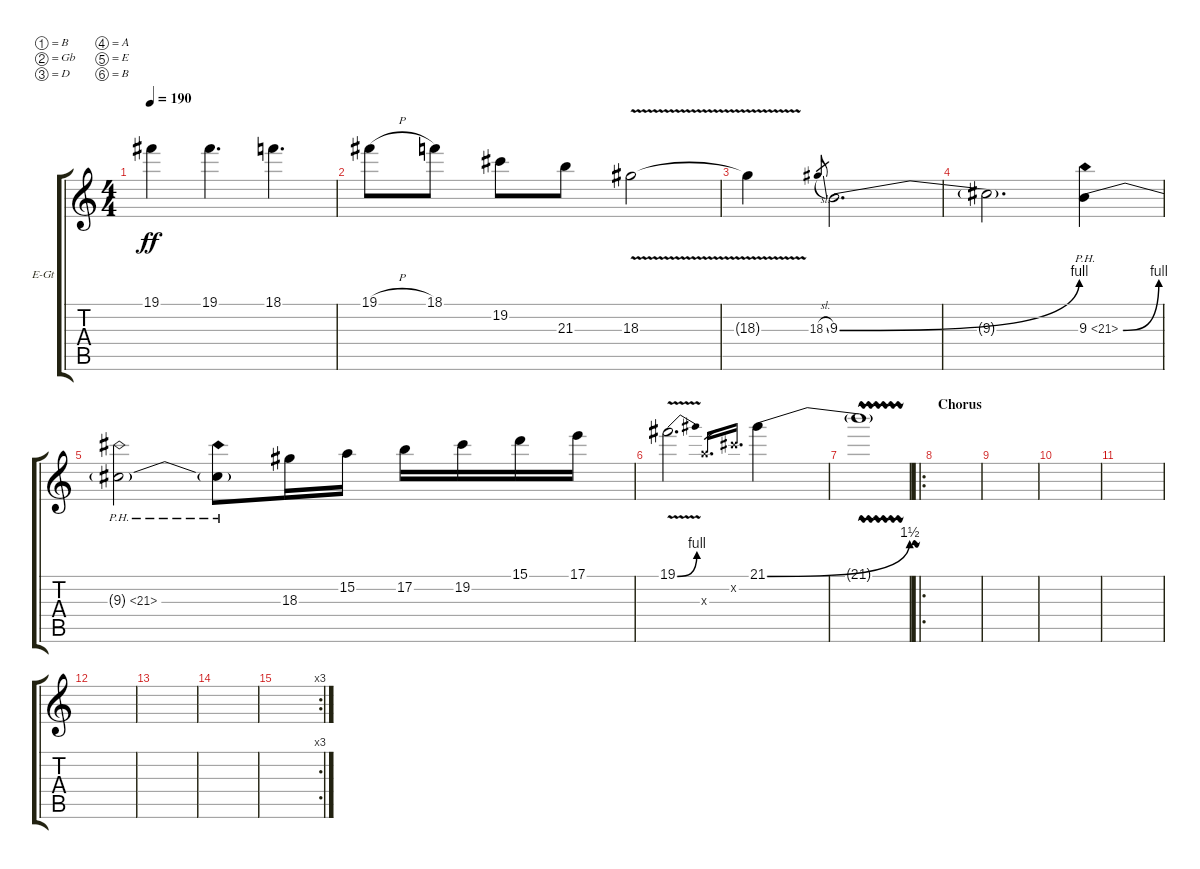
\bracketExtendMode groupsimilarinstruments
\firstSystemTrackNameOrientation horizontal
\otherSystemsTrackNameOrientation horizontal
\track ("Lead Guitar 1" "E-Gt") {instrument overdrivenguitar}
\staff {score tabs}
\tuning (B3 Gb3 D3 A2 E2 B1)
\ts (4 4)
\tempo 190
\clef g2
\scale
0.333333
\ks c
19.1{t}.4{dy ff} 19.1.4{d} 18.1.4{d} |
\scale
0.333333 19.1{h}.8 18.1.8 19.2.8 21.3.8 18.3{v}.2 |
\scale
0.333333 18.3{t}.4 18.3{sl}.8{gr} 9.3{be (bend 0 0 53.4 4)}.2{d} |
\scale
0.333333 9.3{t}.2{d} 9.3{be (bend 0 0 15 4) ph 12}.4 |
\scale
0.333333 9.3{ph 12 t}.2 9.3{ph 12 t}.8 18.3.16 15.2.16 17.2.16 19.2.16 15.1.16 17.1.16 |
\scale
0.333333 19.1{be (bend 0 0 28.2 4) v}.2{d} 19.3{x}.16{d gr} 19.2{x}.16{d gr} 21.1{be (bend 0 0 49.199999999999996 6)}.4 |
\scale
0.333333 21.1{vw t}.1 |
\ro
\section ("" "Chorus")
\scale
0.333333 |
\scale
0.333333 |
\scale
0.333333 |
\scale
0.333333 |
\scale
0.333333 |
\scale
0.333333 |
\scale
0.333333 |
\rc 3
\scale
0.333333 |
\scale
0.333333
